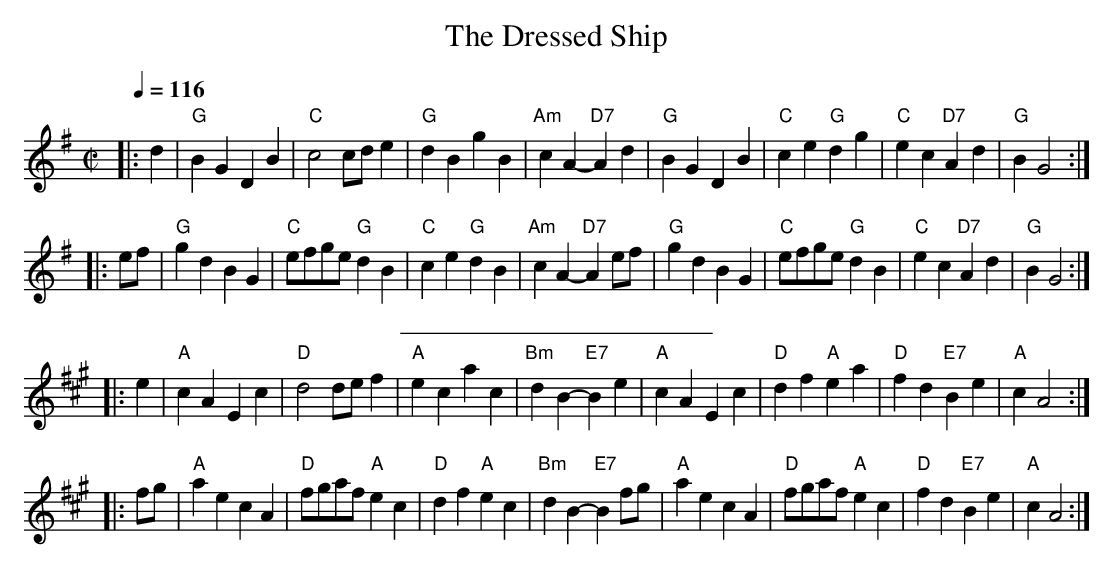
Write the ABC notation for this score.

X:1
T: The Dressed Ship
M: C|
L: 1/4
Q: 116
K: G
|: d \
| "G"BG DB | "C"c2 c/d/e | "G"dB gB | "Am"cA- "D7"Ad \
| "G"BG DB | "C"ce "G"dg | "C"ec "D7"Ad | "G"BG2 :|
|: e/f/ \
| "G"gd BG | "C"e/f/g/e/ "G"dB | "C"ce "G"dB | "Am"cA- "D7"Ae/f/ \
| "G"gd BG | "C"e/f/g/e/ "G"dB | "C"ec "D7"Ad | "G"BG2 :|
%%sep 5 5 200
K: A
|: e \
| "A"cA Ec | "D"d2 d/e/f | "A"ec ac | "Bm"dB- "E7"Be \
| "A"cA Ec | "D"df "A"ea | "D"fd "E7"Be | "A"cA2 :|
|: f/g/ \
| "A"ae cA | "D"f/g/a/f/ "A"ec | "D"df "A"ec | "Bm"dB- "E7"Bf/g/ \
| "A"ae cA | "D"f/g/a/f/ "A"ec | "D"fd "E7"Be | "A"cA2 :|
